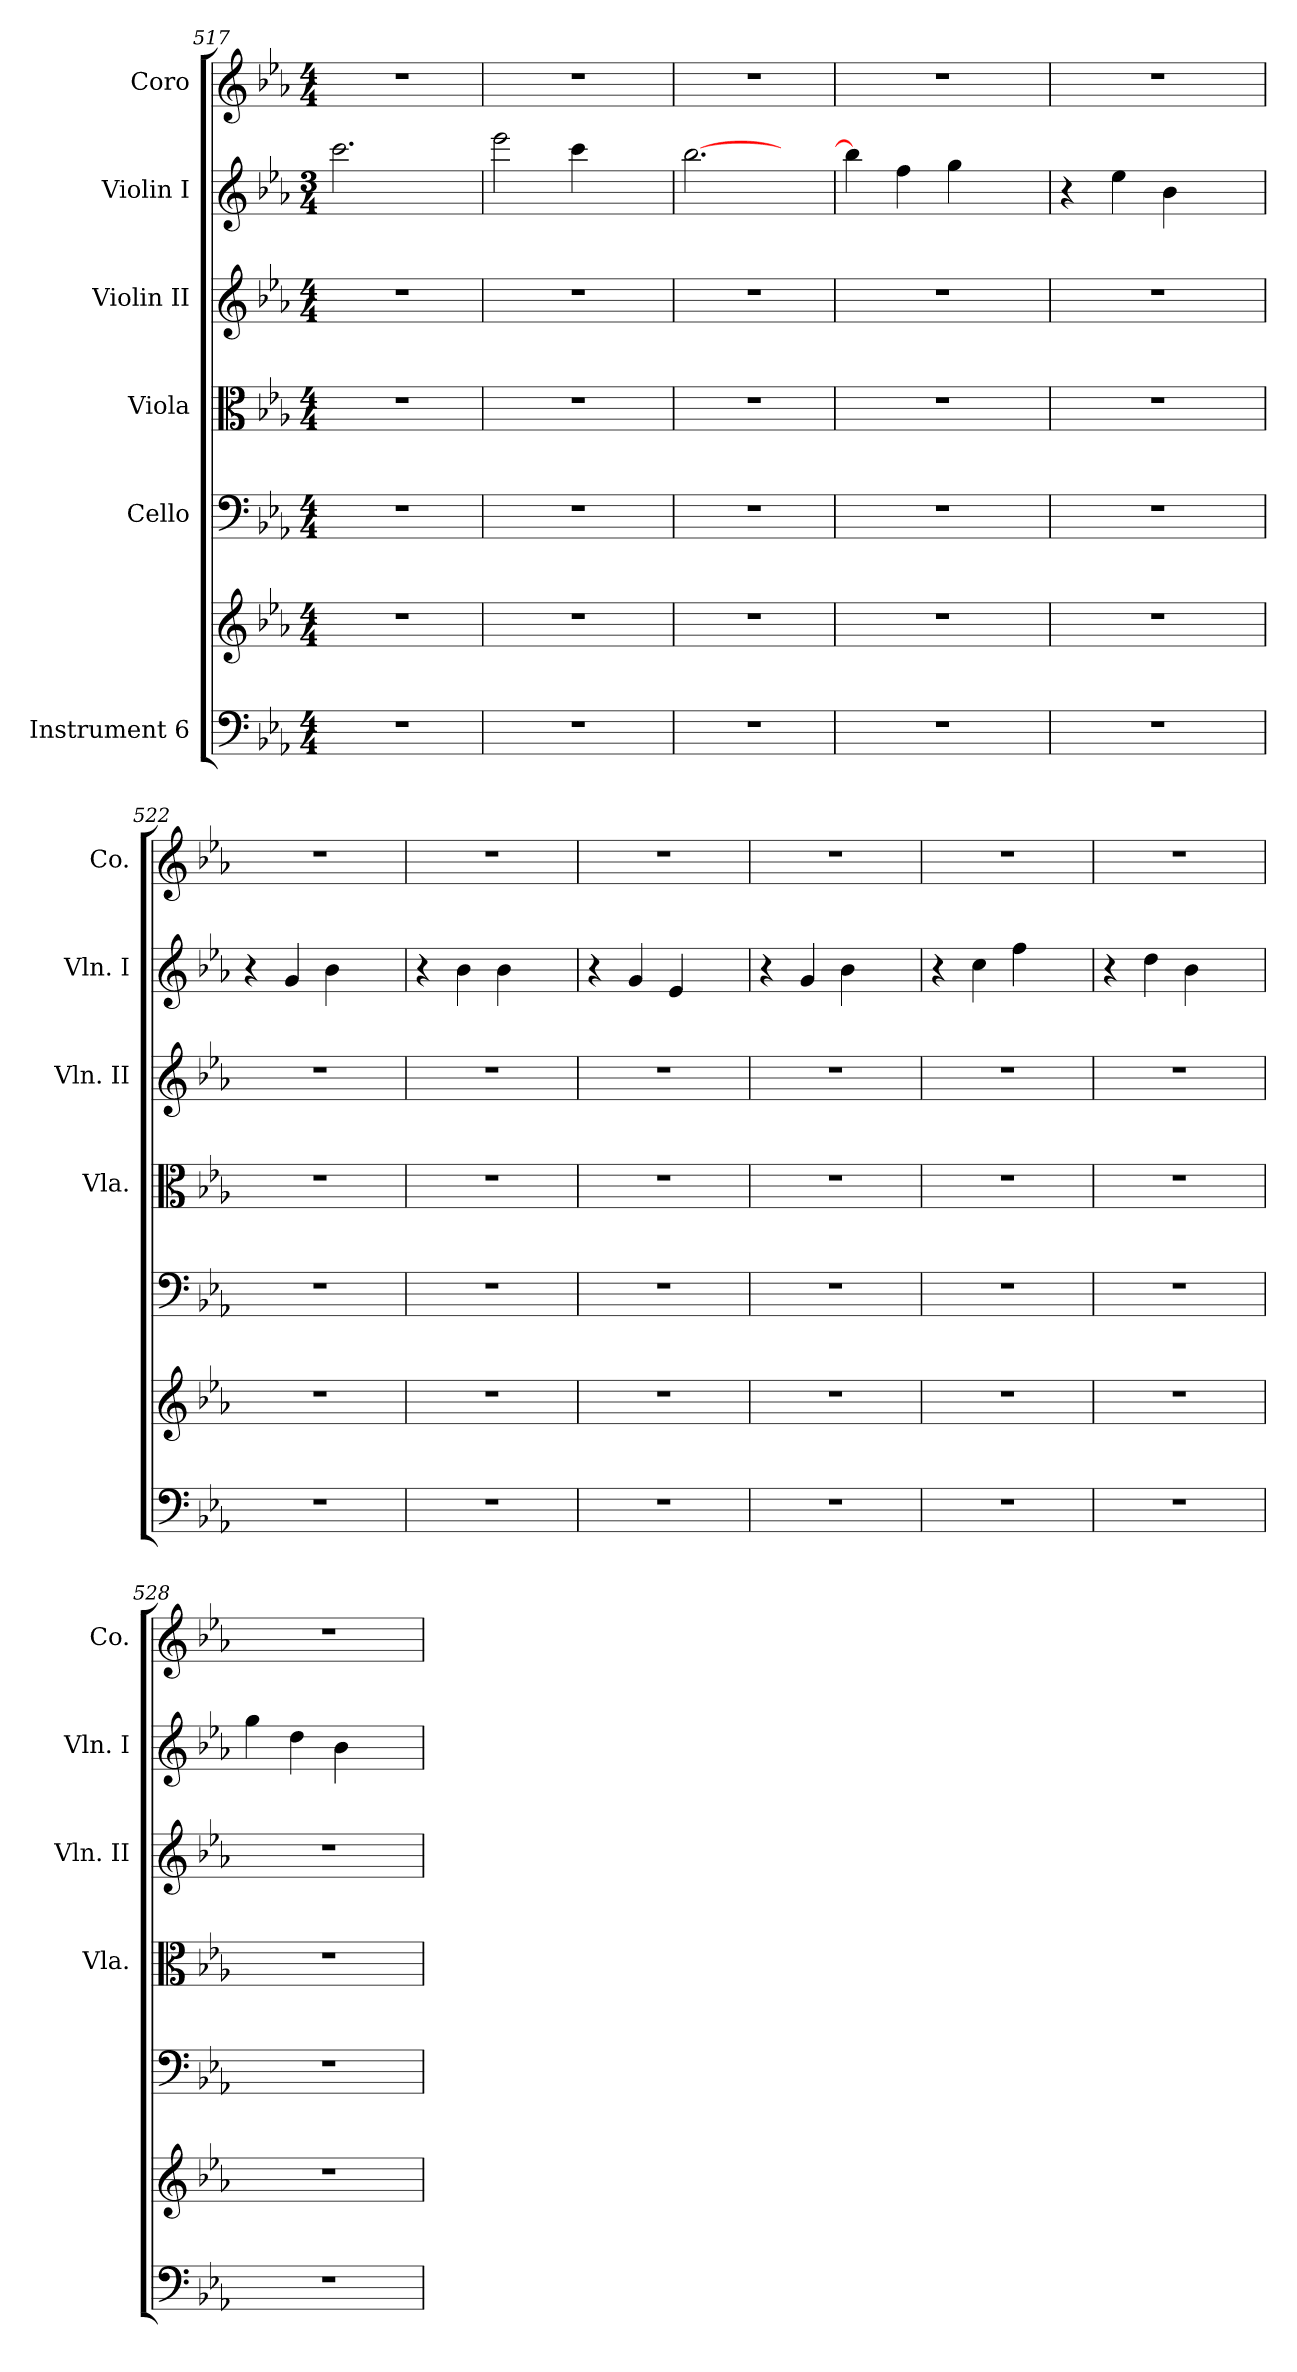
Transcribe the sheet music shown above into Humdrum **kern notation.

**kern	**kern	**kern	**kern	**kern	**kern	**kern
*part6	*part6	*part5	*part4	*part3	*part2	*part1
*staff7	*staff6	*staff5	*staff4	*staff3	*staff2	*staff1
*I"Instrument 6	*	*I"Cello	*I"Viola	*I"Violin II	*I"Violin I	*I"Coro
*	*	*	*I'Vla.	*I'Vln. II	*I'Vln. I	*I'Co.
*clefF4	*clefG2	*clefF4	*clefC3	*clefG2	*clefG2	*clefG2
*k[b-e-a-]	*k[b-e-a-]	*k[b-e-a-]	*k[b-e-a-]	*k[b-e-a-]	*k[b-e-a-]	*k[b-e-a-]
*E-:	*E-:	*E-:	*E-:	*E-:	*E-:	*E-:
*M4/4	*M4/4	*M4/4	*M4/4	*M4/4	*M3/4	*M4/4
=517	=517	=517	=517	=517	=517	=517
1r	1r	1r	1r	1r	2.ccc\	1r
.	.	.	.	.	4ryy	.
=518	=518	=518	=518	=518	=518	=518
1r	1r	1r	1r	1r	2eee-\	1r
.	.	.	.	.	4ccc\	.
.	.	.	.	.	4ryy	.
=519	=519	=519	=519	=519	=519	=519
1r	1r	1r	1r	1r	[>2.bb-\	1r
.	.	.	.	.	4ryy	.
=520	=520	=520	=520	=520	=520	=520
1r	1r	1r	1r	1r	4bb-\]	1r
.	.	.	.	.	4ff\	.
.	.	.	.	.	4gg\	.
.	.	.	.	.	4ryy	.
=521	=521	=521	=521	=521	=521	=521
1r	1r	1r	1r	1r	4r	1r
.	.	.	.	.	4ee-\	.
.	.	.	.	.	4b-\	.
.	.	.	.	.	4ryy	.
=522	=522	=522	=522	=522	=522	=522
1r	1r	1r	1r	1r	4r	1r
.	.	.	.	.	4g/	.
.	.	.	.	.	4b-\	.
.	.	.	.	.	4ryy	.
!!LO:LB:g=z
=523	=523	=523	=523	=523	=523	=523
1r	1r	1r	1r	1r	4r	1r
.	.	.	.	.	4b-\	.
.	.	.	.	.	4b-\	.
.	.	.	.	.	4ryy	.
=524	=524	=524	=524	=524	=524	=524
1r	1r	1r	1r	1r	4r	1r
.	.	.	.	.	4g/	.
.	.	.	.	.	4e-/	.
.	.	.	.	.	4ryy	.
=525	=525	=525	=525	=525	=525	=525
1r	1r	1r	1r	1r	4r	1r
.	.	.	.	.	4g/	.
.	.	.	.	.	4b-\	.
.	.	.	.	.	4ryy	.
=526	=526	=526	=526	=526	=526	=526
1r	1r	1r	1r	1r	4r	1r
.	.	.	.	.	4cc\	.
.	.	.	.	.	4ff\	.
.	.	.	.	.	4ryy	.
=527	=527	=527	=527	=527	=527	=527
1r	1r	1r	1r	1r	4r	1r
.	.	.	.	.	4dd\	.
.	.	.	.	.	4b-\	.
.	.	.	.	.	4ryy	.
=528	=528	=528	=528	=528	=528	=528
1r	1r	1r	1r	1r	4gg\	1r
.	.	.	.	.	4dd\	.
.	.	.	.	.	4b-\	.
.	.	.	.	.	4ryy	.
=	=	=	=	=	=	=
*-	*-	*-	*-	*-	*-	*-
